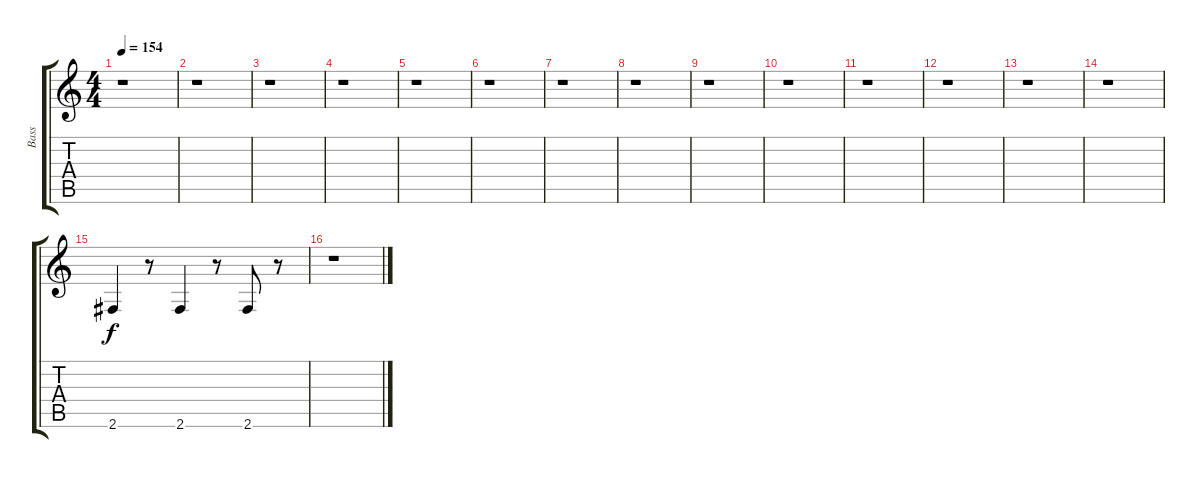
\track ("Bass" "Bass") {instrument electricbasspick}
\staff {score tabs}
\tuning (E4 B3 G3 D3 A2 E2) {hide}
\ts (4 4)
\tempo 154
\clef g2
\ks c
r.1{dy f} |
r.1 |
r.1 |
r.1 |
r.1 |
r.1 |
r.1 |
r.1 |
r.1 |
r.1 |
r.1 |
r.1 |
r.1 |
r.1 |
2.6.4 r.8 2.6.4 r.8 2.6.8 r.8 |
r.1
